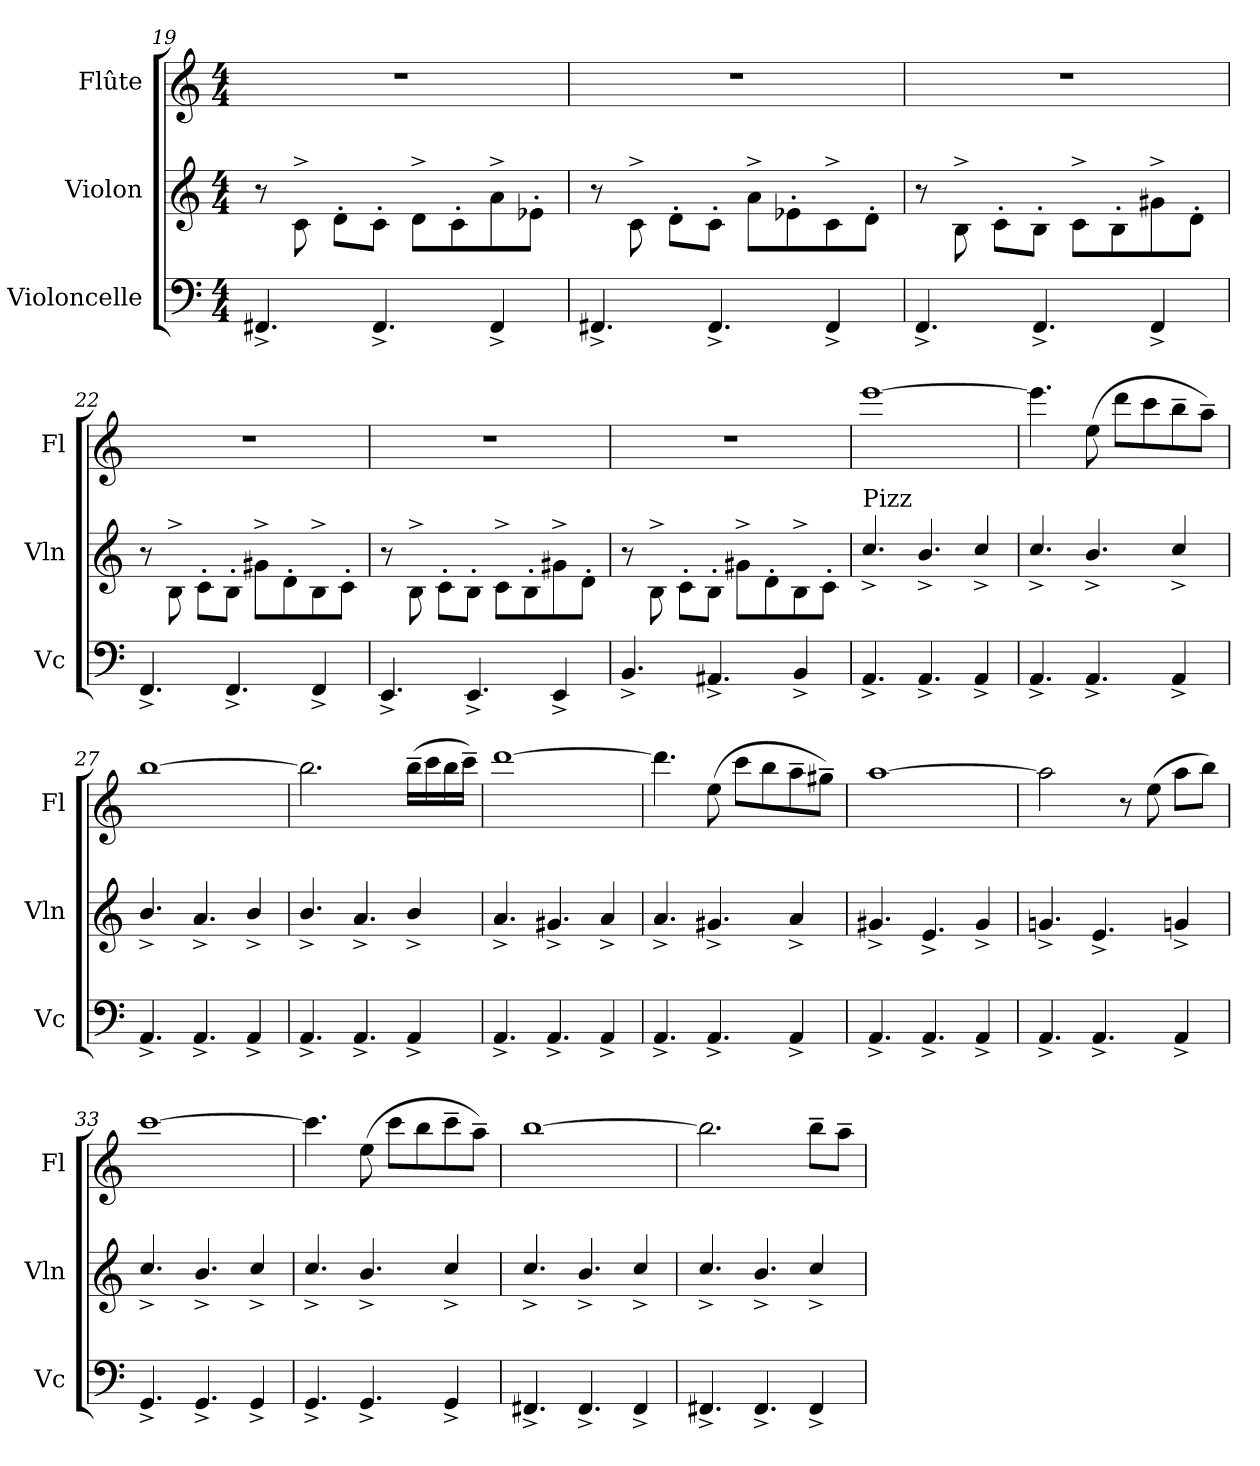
**kern	**kern	**kern
*part3	*part2	*part1
*staff3	*staff2	*staff1
*I"Violoncelle	*I"Violon	*I"Flûte
*I'Vc	*I'Vln	*I'Fl
!!LO:PB:g=z
*clefF4	*clefG2	*clefG2
*k[]	*k[]	*k[]
*M4/4	*M4/4	*M4/4
=19	=19	=19
4.FF#X^/	8r	1r
.	8c^\	.
.	8d'\L	.
4.FF#^/	8c'\J	.
.	8d^\L	.
.	8c'\	.
4FF#^/	8a^\	.
.	8e-X'\J	.
=20	=20	=20
4.FF#X^/	8r	1r
.	8c^\	.
.	8d'\L	.
4.FF#^/	8c'\J	.
.	8a^\L	.
.	8e-X'\	.
4FF#^/	8c^\	.
.	8d'\J	.
=21	=21	=21
4.FF^/	8r	1r
.	8B^\	.
.	8c'\L	.
4.FF^/	8B'\J	.
.	8c^\L	.
.	8B'\	.
4FF^/	8g#X^\	.
.	8d'\J	.
=22	=22	=22
4.FF^/	8r	1r
.	8B^\	.
.	8c'\L	.
4.FF^/	8B'\J	.
.	8g#X^\L	.
.	8d'\	.
4FF^/	8B^\	.
.	8c'\J	.
!!LO:LB:g=z
=23	=23	=23
4.EE^/	8r	1r
.	8B^\	.
.	8c'\L	.
4.EE^/	8B'\J	.
.	8c^\L	.
.	8B'\	.
4EE^/	8g#X^\	.
.	8d'\J	.
=24	=24	=24
4.BB^/	8r	1r
.	8B^\	.
.	8c'\L	.
4.AA#X^/	8B'\J	.
.	8g#X^\L	.
.	8d'\	.
4BB^/	8B^\	.
.	8c'\J	.
=25	=25	=25
!	!LO:TX:a:t=Pizz	!
4.AA^/	4.cc^/	[1eee
4.AA^/	4.b^/	.
4AA^/	4cc^/	.
=26	=26	=26
4.AA^/	4.cc^/	4.eee\]
4.AA^/	4.b^/	(8ee\
.	.	8ddd\L
.	.	8ccc\
4AA^/	4cc^/	8bb~\
.	.	8aa~\J)
=27	=27	=27
4.AA^/	4.b^/	[1bb
4.AA^/	4.a^/	.
4AA^/	4b^/	.
!!LO:LB:g=z
=28	=28	=28
4.AA^/	4.b^/	2.bb\]
4.AA^/	4.a^/	.
4AA^/	4b^/	(16bb~\LL
.	.	16ccc\
.	.	16bb\
.	.	16ccc~\JJ)
=29	=29	=29
4.AA^/	4.a^/	[1ddd
4.AA^/	4.g#X^/	.
4AA^/	4a^/	.
=30	=30	=30
4.AA^/	4.a^/	4.ddd\]
4.AA^/	4.g#X^/	(8ee\
.	.	8ccc\L
.	.	8bb\
4AA^/	4a^/	8aa~\
.	.	8gg#X~\J)
=31	=31	=31
4.AA^/	4.g#X^/	[1aa
4.AA^/	4.e^/	.
4AA^/	4g#^/	.
=32	=32	=32
4.AA^/	4.gn^/	2aa\]
4.AA^/	4.e^/	.
.	.	8r
.	.	(8ee\
4AA^/	4gn^/	8aa\L
.	.	8bb\J)
=33	=33	=33
4.GG^/	4.cc^/	[1ccc
4.GG^/	4.b^/	.
4GG^/	4cc^/	.
!!LO:LB:g=z
=34	=34	=34
4.GG^/	4.cc^/	4.ccc\]
4.GG^/	4.b^/	(8ee\
.	.	8ccc\L
.	.	8bb\
4GG^/	4cc^/	8ccc~\
.	.	8aa~\J)
=35	=35	=35
4.FF#X^/	4.cc^/	[1bb
4.FF#^/	4.b^/	.
4FF#^/	4cc^/	.
=36	=36	=36
4.FF#X^/	4.cc^/	2.bb\]
4.FF#^/	4.b^/	.
4FF#^/	4cc^/	8bb~\L
.	.	8aa~\J
=	=	=
*-	*-	*-
